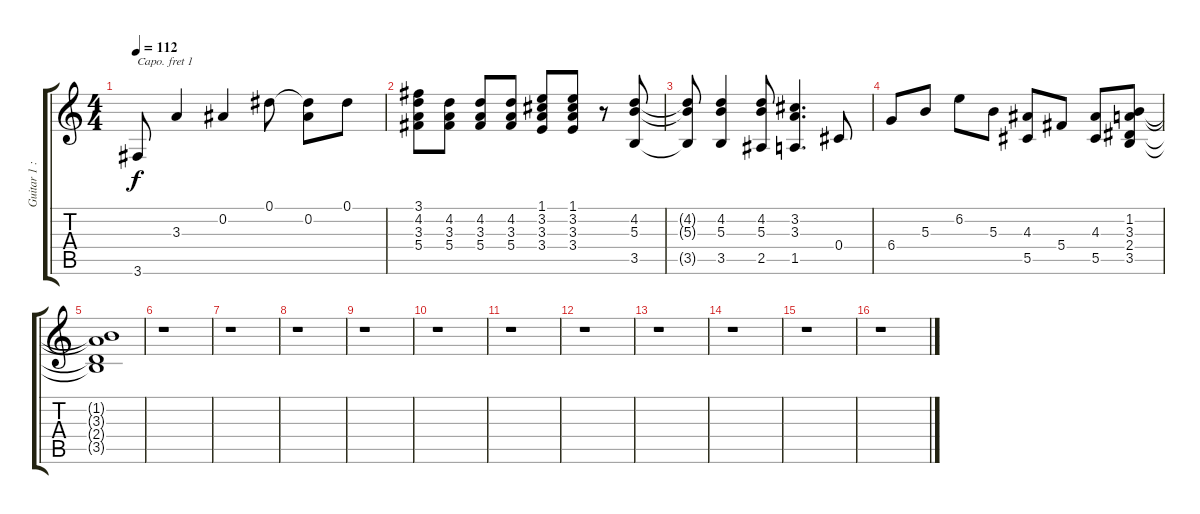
\track ("Guitar 1 : D tuning Capo 1st fret" "Guitar 1 :") {instrument acousticguitarnylon}
\staff {score tabs}
\capo 1
\tuning (D4 A3 F3 C3 G2 D2) {hide}
\ts (4 4)
\tempo 112
\clef g2
\ks c
3.6.8{dy f} 3.3.4 0.2.4 0.1.8 (0.1{t} 0.2).8 0.1.8 |
(3.1 4.2 3.3 5.4).8 (4.2 3.3 5.4).8 (4.2 3.3 5.4).8 (4.2 3.3 5.4).8 (1.1 3.2 3.3 3.4).8 (1.1 3.2 3.3 3.4).8 r.8 (4.2 5.3 3.5).8 |
(4.2{t} 5.3{t} 3.5{t}).8 (4.2 5.3 3.5).4 (4.2 5.3 2.5).8 (3.2 3.3 1.5).4{d} 0.4.8 |
6.4.8 5.3.8 6.2.8 5.3.8 (4.3 5.5).8 5.4.8 (4.3 5.5).8 (1.2 3.3 2.4 3.5).8 |
(1.2{t} 3.3{t} 2.4{t} 3.5{t}).1 |
r.1 |
r.1 |
r.1 |
r.1 |
r.1 |
r.1 |
r.1 |
r.1 |
r.1 |
r.1 |
r.1
